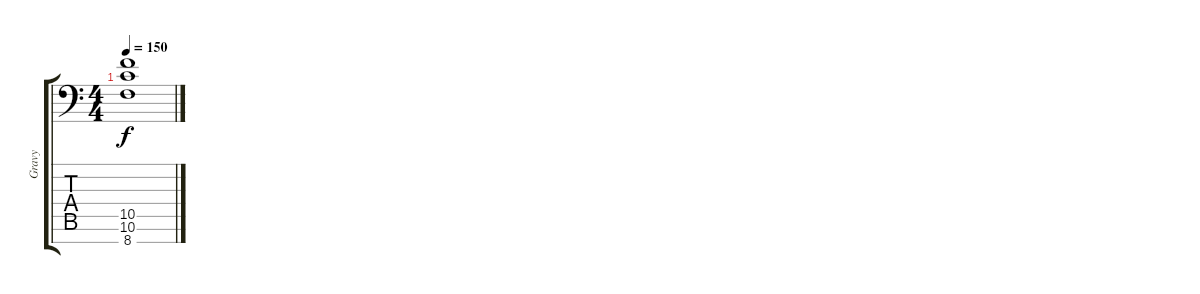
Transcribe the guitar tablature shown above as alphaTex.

\track ("Gravy" "Gravy") {instrument overdrivenguitar}
\staff {score tabs}
\tuning (D4 A3 F3 C3 G2 D2 A1) {hide}
\ts (4 4)
\tempo 150
\clef f4
\ks c
(10.5{t} 10.6{t} 8.7{t}).1{dy f}
